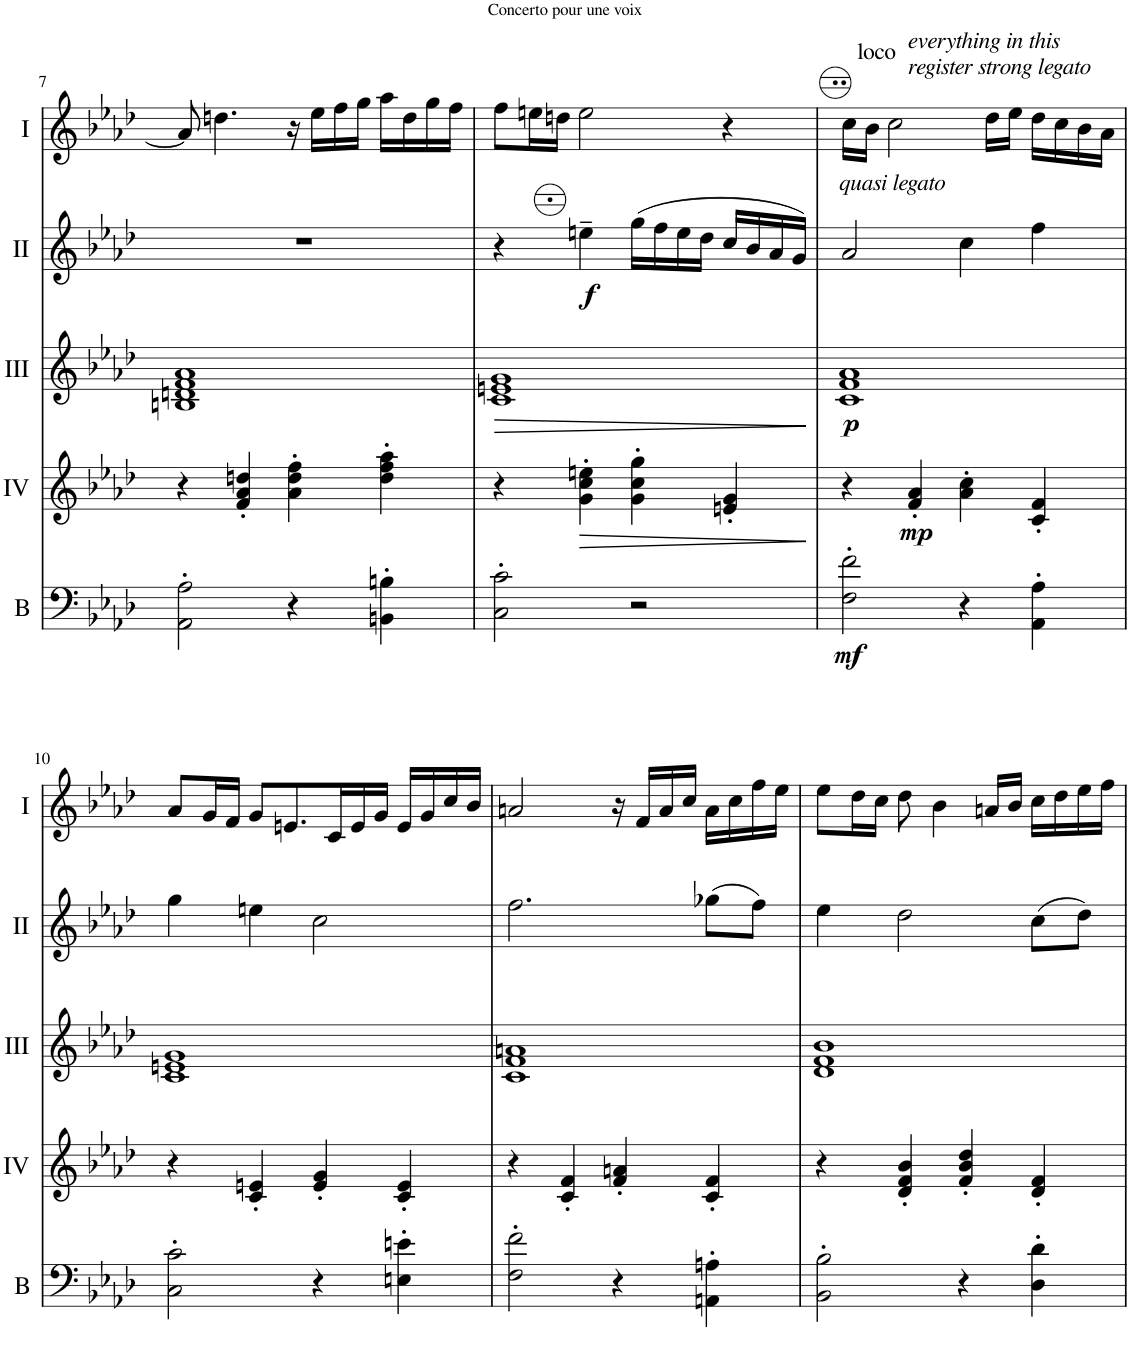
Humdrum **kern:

**kern	**dynam	**kern	**dynam	**kern	**dynam	**kern	**dynam	**kern
*part5	*part5	*part4	*part4	*part3	*part3	*part2	*part2	*part1
*staff5	*staff5	*staff4	*staff4	*staff3	*staff3	*staff2	*staff2	*staff1
*I"Bass	*	*I"Acc. 4	*	*I"Acc. 3	*	*I"Acc. 2	*	*I"Acc. 1
*I'B	*	*	*	*	*	*	*	*
!!LO:PB:g=z
*clefF4	*	*clefG2	*	*clefG2	*	*clefG2	*	*clefG2
*Trd7c12	*	*	*	*	*	*	*	*
*k[b-e-a-d-]	*	*k[b-e-a-d-]	*	*k[b-e-a-d-]	*	*k[b-e-a-d-]	*	*k[b-e-a-d-]
*M4/4	*	*M4/4	*	*M4/4	*	*M4/4	*	*M4/4
*met(c)	*	*met(c)	*	*met(c)	*	*met(c)	*	*met(c)
=7	=7	=7	=7	=7	=7	=7	=7	=7
2AA-\' 2A-\'	.	4r	.	1Bn 1dn 1f 1a-	.	1r	.	8a-/]
.	.	.	.	.	.	.	.	4.ddn\
.	.	4f/' 4a-/' 4ddn/'	.	.	.	.	.	.
4r	.	4a-\' 4dd\' 4ff\'	.	.	.	.	.	16r
.	.	.	.	.	.	.	.	16ee-\LL
.	.	.	.	.	.	.	.	16ff\
.	.	.	.	.	.	.	.	16gg\JJ
4BBn\' 4Bn\'	.	4dd\' 4ff\' 4aa-\'	.	.	.	.	.	16aa-\LL
.	.	.	.	.	.	.	.	16dd\
.	.	.	.	.	.	.	.	16gg\
.	.	.	.	.	.	.	.	16ff\JJ
=8	=8	=8	=8	=8	=8	=8	=8	=8
!	!	!	!	!	!LO:HP:b	!	!	!
2C\' 2c\'	.	4r	.	1c 1en 1g	>	4r	.	8ff\L
.	.	.	.	.	.	.	.	16een\L
.	.	.	.	.	.	.	.	16ddn\JJ
!	!	!	!LO:HP:b	!	!	!	!LO:DY:b	!
.	.	4g\' 4cc\' 4een\'	>	.	.	4een~\	f	2ee\
2r	.	4g\' 4cc\' 4gg\'	.	.	.	(16gg\LL	.	.
.	.	.	.	.	.	16ff\	.	.
.	.	.	.	.	.	16ee\	.	.
.	.	.	.	.	.	16dd-\JJ	.	.
.	.	4en/' 4g/'	.	.	.	16cc/LL	.	4r
.	.	.	.	.	.	16b-/	.	.
.	.	.	.	.	.	16a-/	.	.
.	.	.	.	.	.	16g/JJ)	.	.
.	.	.	]	.	]	.	.	.
=9	=9	=9	=9	=9	=9	=9	=9	=9
!	!	!	!	!	!	!	!	!LO:TX:a:t=loco
!	!	!	!	!	!	!	!	!LO:TX:a:i:t=everything in this
!	!	!	!	!	!	!	!	!LO:TX:a:t=register strong legato
!	!	!	!	!	!	!LO:TX:a:i:t=quasi legato	!	!
!	!LO:DY:b	!	!	!	!LO:DY:b	!	!	!
2F\' 2f\'	mf	4r	.	1c 1f 1a-	p	2a-/	.	16cc\LL
.	.	.	.	.	.	.	.	16b-\JJ
.	.	.	.	.	.	.	.	2cc\
!	!	!	!LO:DY:b	!	!	!	!	!
.	.	4f/' 4a-/'	mp	.	.	.	.	.
4r	.	4a-\' 4cc\'	.	.	.	4cc\	.	.
.	.	.	.	.	.	.	.	16dd-\LL
.	.	.	.	.	.	.	.	16ee-\JJ
4AA-\' 4A-\'	.	4c/' 4f/'	.	.	.	4ff\	.	16dd-\LL
.	.	.	.	.	.	.	.	16cc\
.	.	.	.	.	.	.	.	16b-\
.	.	.	.	.	.	.	.	16a-\JJ
!!LO:LB:g=z
=10	=10	=10	=10	=10	=10	=10	=10	=10
2C\' 2c\'	.	4r	.	1c 1en 1g	.	4gg\	.	8a-/L
.	.	.	.	.	.	.	.	16g/L
.	.	.	.	.	.	.	.	16f/JJ
.	.	4c/' 4en/'	.	.	.	4een\	.	8g/L
.	.	.	.	.	.	.	.	8.en/
4r	.	4e/' 4g/'	.	.	.	2cc\	.	.
.	.	.	.	.	.	.	.	16c/L
.	.	.	.	.	.	.	.	16e/
.	.	.	.	.	.	.	.	16g/JJ
4En\' 4en\'	.	4c/' 4e/'	.	.	.	.	.	16e/LL
.	.	.	.	.	.	.	.	16g/
.	.	.	.	.	.	.	.	16cc/
.	.	.	.	.	.	.	.	16b-/JJ
=11	=11	=11	=11	=11	=11	=11	=11	=11
2F\' 2f\'	.	4r	.	1c 1f 1an	.	2.ff\	.	2an/
.	.	4c/' 4f/'	.	.	.	.	.	.
4r	.	4f/' 4an/'	.	.	.	.	.	16r
.	.	.	.	.	.	.	.	16f/LL
.	.	.	.	.	.	.	.	16a/
.	.	.	.	.	.	.	.	16cc/JJ
4AAn\' 4An\'	.	4c/' 4f/'	.	.	.	(8gg-X\L	.	16a\LL
.	.	.	.	.	.	.	.	16cc\
.	.	.	.	.	.	8ff\J)	.	16ff\
.	.	.	.	.	.	.	.	16ee-\JJ
=12	=12	=12	=12	=12	=12	=12	=12	=12
2BB-\' 2B-\'	.	4r	.	1d- 1f 1b-	.	4ee-\	.	8ee-\L
.	.	.	.	.	.	.	.	16dd-\L
.	.	.	.	.	.	.	.	16cc\JJ
.	.	4d-/' 4f/' 4b-/'	.	.	.	2dd-\	.	8dd-\
.	.	.	.	.	.	.	.	4b-\
4r	.	4f/' 4b-/' 4dd-/'	.	.	.	.	.	.
.	.	.	.	.	.	.	.	16an/LL
.	.	.	.	.	.	.	.	16b-/JJ
4D-\' 4d-\'	.	4d-/' 4f/'	.	.	.	(8cc\L	.	16cc\LL
.	.	.	.	.	.	.	.	16dd-\
.	.	.	.	.	.	8dd-\J)	.	16ee-\
.	.	.	.	.	.	.	.	16ff\JJ
=	=	=	=	=	=	=	=	=
*-	*-	*-	*-	*-	*-	*-	*-	*-
